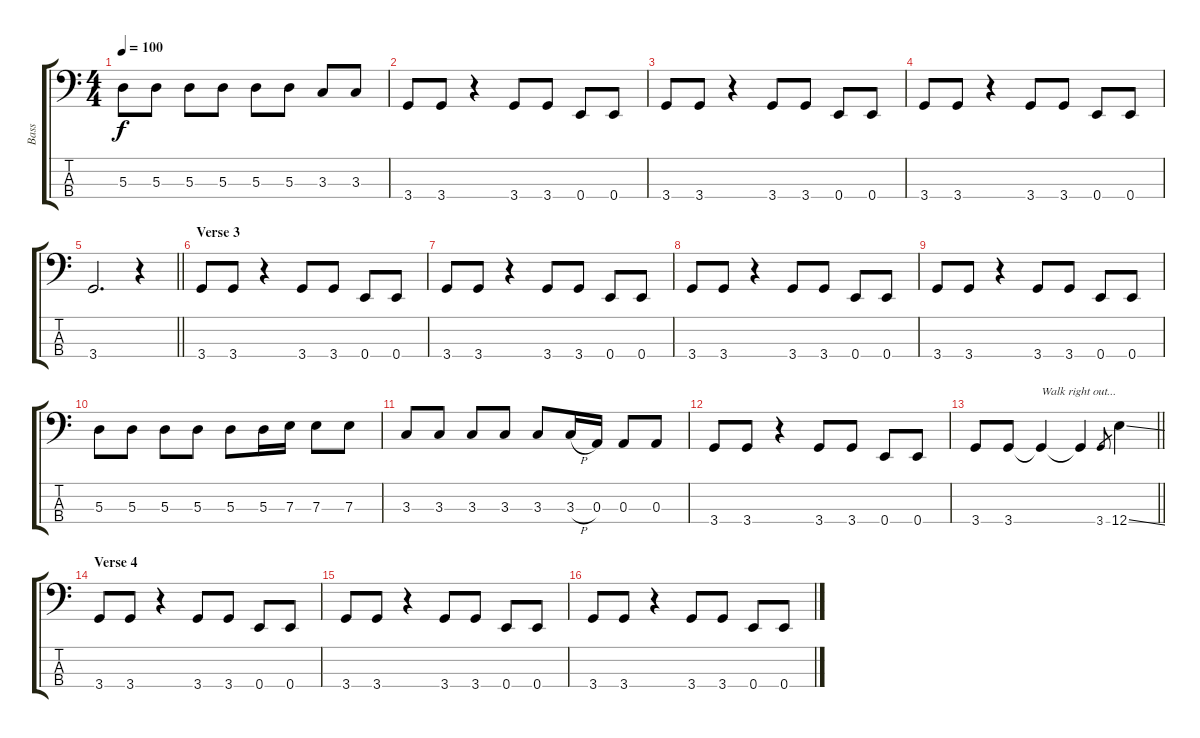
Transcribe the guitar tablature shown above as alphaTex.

\track ("Bass" "Bass") {instrument electricbasspick}
\staff {score tabs}
\tuning (G2 D2 A1 E1) {hide}
\ts (4 4)
\tempo 100
\clef f4
\ks c
5.3.8{dy f} 5.3.8 5.3.8 5.3.8 5.3.8 5.3.8 3.3.8 3.3.8 |
3.4.8 3.4.8 r.4 3.4.8 3.4.8 0.4.8 0.4.8 |
3.4.8 3.4.8 r.4 3.4.8 3.4.8 0.4.8 0.4.8 |
3.4.8 3.4.8 r.4 3.4.8 3.4.8 0.4.8 0.4.8 |
\barLineRight lightlight
3.4.2{d} r.4 |
\section ("" "Verse 3")
3.4.8 3.4.8 r.4 3.4.8 3.4.8 0.4.8 0.4.8 |
3.4.8 3.4.8 r.4 3.4.8 3.4.8 0.4.8 0.4.8 |
3.4.8 3.4.8 r.4 3.4.8 3.4.8 0.4.8 0.4.8 |
3.4.8 3.4.8 r.4 3.4.8 3.4.8 0.4.8 0.4.8 |
5.3.8 5.3.8 5.3.8 5.3.8 5.3.8 5.3.16 7.3.16 7.3.8 7.3.8 |
3.3.8 3.3.8 3.3.8 3.3.8 3.3.8 3.3{h}.16 0.3.16 0.3.8 0.3.8 |
3.4.8 3.4.8 r.4 3.4.8 3.4.8 0.4.8 0.4.8 |
\barLineRight lightlight
3.4.8 3.4.8 3.4{t}.4{txt "Walk right out..."} 3.4{t}.4 3.4.8{gr} 12.4{ss}.4 |
\section ("" "Verse 4")
3.4.8 3.4.8 r.4 3.4.8 3.4.8 0.4.8 0.4.8 |
3.4.8 3.4.8 r.4 3.4.8 3.4.8 0.4.8 0.4.8 |
3.4.8 3.4.8 r.4 3.4.8 3.4.8 0.4.8 0.4.8
